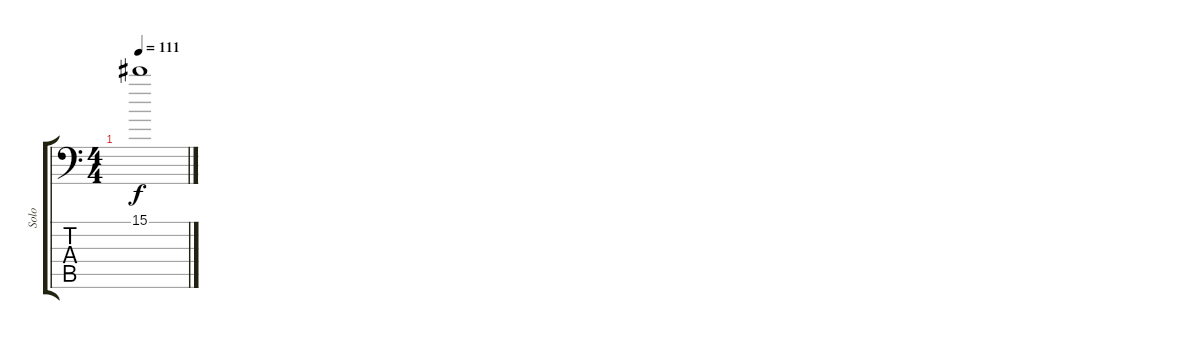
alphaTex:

\track ("Solo" "Solo") {instrument distortionguitar}
\staff {score tabs}
\tuning (C4 G3 Eb3 Bb2 F2 Bb1) {hide}
\ts (4 4)
\tempo 111
\clef f4
\ks c
15.1.1{dy f}
